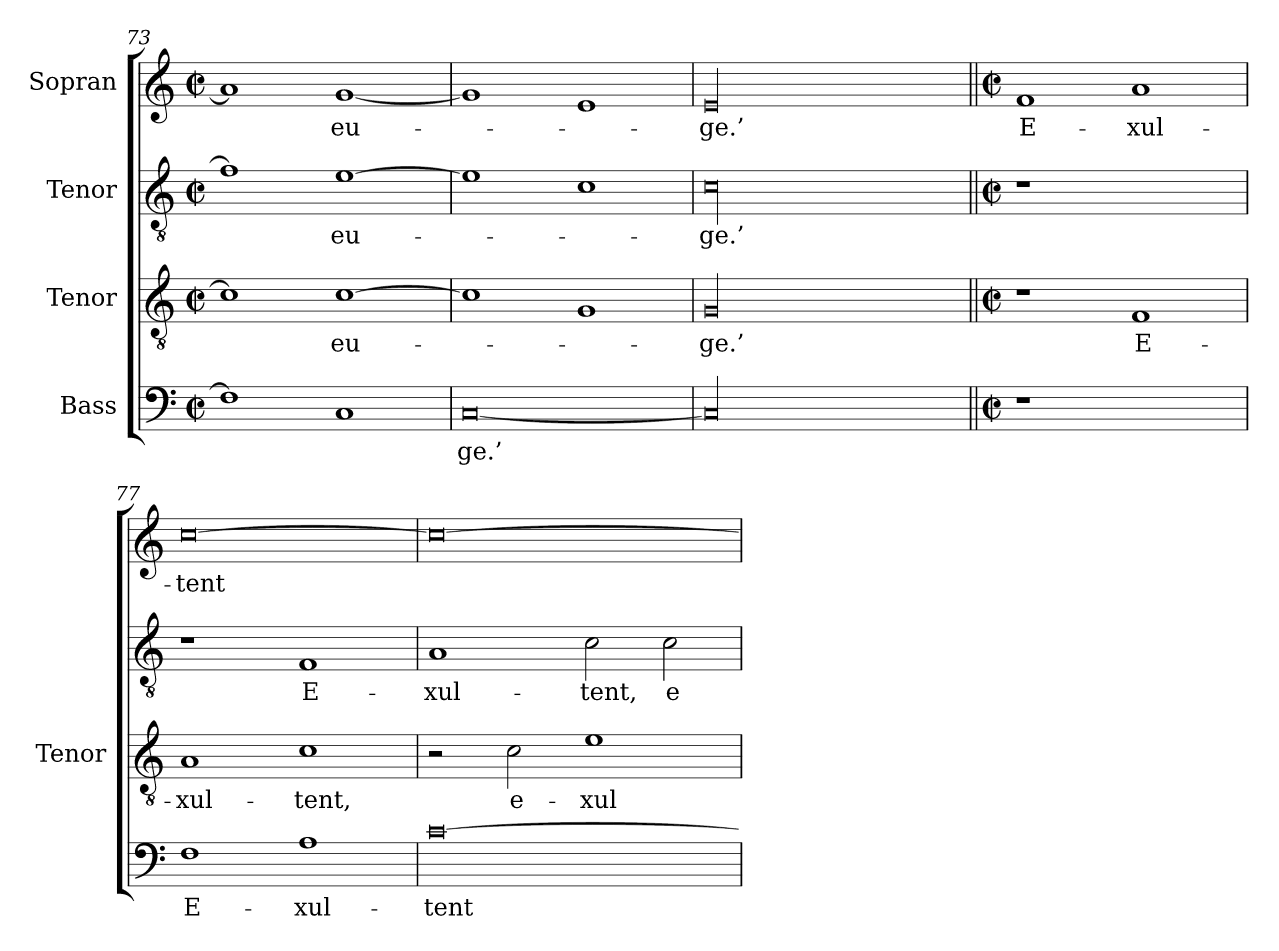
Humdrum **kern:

**kern	**text	**kern	**text	**kern	**text	**kern	**text
*part4	*part4	*part3	*part3	*part2	*part2	*part1	*part1
*staff4	*staff4	*staff3	*staff3	*staff2	*staff2	*staff1	*staff1
*I"Bass	*	*I"Tenor	*	*I"Tenor	*	*I"Sopran	*
*	*	*I'Tenor	*	*	*	*	*
*clefF4	*	*clefGv2	*	*clefGv2	*	*clefG2	*
*	*	*ITrd7c12	*	*ITrd7c12	*	*	*
*k[]	*	*k[]	*	*k[]	*	*k[]	*
*M2/2	*	*M2/2	*	*M2/2	*	*M2/2	*
*met(c|)	*	*met(c|)	*	*met(c|)	*	*met(c|)	*
=73	=73	=73	=73	=73	=73	=73	=73
1Fi]	.	1Ci]	.	1Fi]	.	1ai]	.
!	!	!	!LO:LY:b:color=#000000	!	!	!	!
!	!	!	!	!	!LO:LY:b:color=#000000	!	!
!	!	!	!	!	!	!	!LO:LY:b:color=#000000
1Ci	.	[>1Ci	eu-	[>1Ei	eu-	[<1gi	eu-
=74	=74	=74	=74	=74	=74	=74	=74
!	!LO:LY:b:color=#000000	!	!	!	!	!	!
[<0Ci	-ge.’	1Ci]	.	1Ei]	.	1gi]	.
.	.	1GGi	.	1Ci	.	1ei	.
=75	=75	=75	=75	=75	=75	=75	=75
!	!	!	!LO:LY:b:color=#000000	!	!	!	!
!	!	!	!	!	!LO:LY:b:color=#000000	!	!
!	!	!	!	!	!	!	!LO:LY:b:color=#000000
00Ci]	.	00GGi	-ge.’	00Ci	-ge.’	00ei	-ge.’
!!LO:PB:g=z
=76||	=76||	=76||	=76||	=76||	=76||	=76||	=76||
*M2/2	*	*M2/2	*	*M2/2	*	*M2/2	*
*met(c|)	*	*met(c|)	*	*met(c|)	*	*met(c|)	*
!LO:N:vis=1	!	!	!	!LO:N:vis=1	!	!	!
!	!	!	!	!	!	!	!LO:LY:b:color=#000000
1r	.	1r	.	1r	.	1fi	E-
!	!	!	!LO:LY:b:color=#000000	!	!	!	!
!	!	!	!	!	!	!	!LO:LY:b:color=#000000
1ryy	.	1FFi	E-	1ryy	.	1ai	-xul-
=77	=77	=77	=77	=77	=77	=77	=77
!	!LO:LY:b:color=#000000	!	!	!	!	!	!
!	!	!	!LO:LY:b:color=#000000	!	!	!	!
!	!	!	!	!	!	!	!LO:LY:b:color=#000000
1Fi	E-	1AAi	-xul-	1r	.	[>0cci	-tent
!	!LO:LY:b:color=#000000	!	!	!	!	!	!
!	!	!	!LO:LY:b:color=#000000	!	!	!	!
!	!	!	!	!	!LO:LY:b:color=#000000	!	!
1Ai	-xul-	1Ci	-tent,	1FFi	E-	.	.
=78	=78	=78	=78	=78	=78	=78	=78
!	!LO:LY:b:color=#000000	!	!	!	!	!	!
!	!	!	!	!	!LO:LY:b:color=#000000	!	!
[>0ci	-tent	2r	.	1AAi	-xul-	0cci_>	.
!	!	!	!LO:LY:b:color=#000000	!	!	!	!
.	.	2Ci\	e-	.	.	.	.
!	!	!	!LO:LY:b:color=#000000	!	!	!	!
!	!	!	!	!	!LO:LY:b:color=#000000	!	!
.	.	1Ei	-xul-	2Ci\	-tent,	.	.
!	!	!	!	!	!LO:LY:b:color=#000000	!	!
.	.	.	.	2Ci\	e-	.	.
=	=	=	=	=	=	=	=
*-	*-	*-	*-	*-	*-	*-	*-
